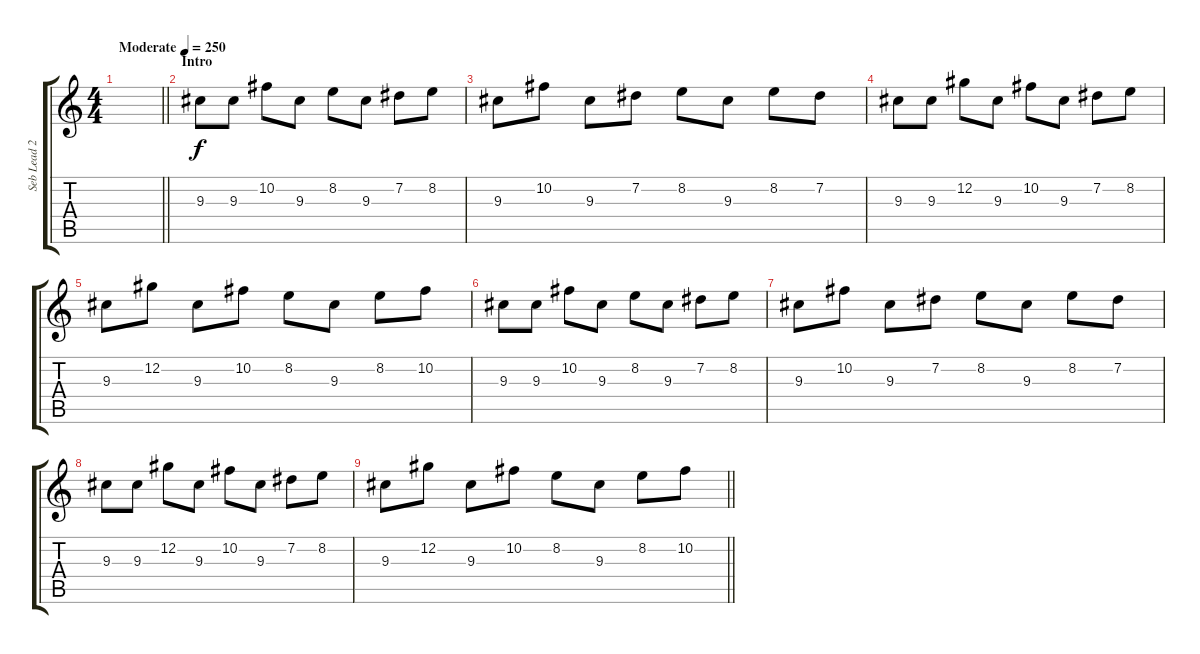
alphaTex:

\track ("Seb Lead 2" "Seb Lead 2") {instrument overdrivenguitar}
\staff {score tabs}
\tuning (Db4 Ab3 E3 B2 Gb2 Db2) {hide}
\ts (4 4)
\tempo (250 "Moderate")
\clef g2
\barLineRight lightlight
\ks c
|
\section ("" "Intro")
9.3.8 9.3.8 10.2.8 9.3.8 8.2.8 9.3.8 7.2.8 8.2.8 |
9.3.8 10.2.8 9.3.8 7.2.8 8.2.8 9.3.8 8.2.8 7.2.8 |
9.3.8 9.3.8 12.2.8 9.3.8 10.2.8 9.3.8 7.2.8 8.2.8 |
9.3.8 12.2.8 9.3.8 10.2.8 8.2.8 9.3.8 8.2.8 10.2.8 |
9.3.8 9.3.8 10.2.8 9.3.8 8.2.8 9.3.8 7.2.8 8.2.8 |
9.3.8 10.2.8 9.3.8 7.2.8 8.2.8 9.3.8 8.2.8 7.2.8 |
9.3.8 9.3.8 12.2.8 9.3.8 10.2.8 9.3.8 7.2.8 8.2.8 |
\barLineRight lightlight
9.3.8 12.2.8 9.3.8 10.2.8 8.2.8 9.3.8 8.2.8 10.2.8
